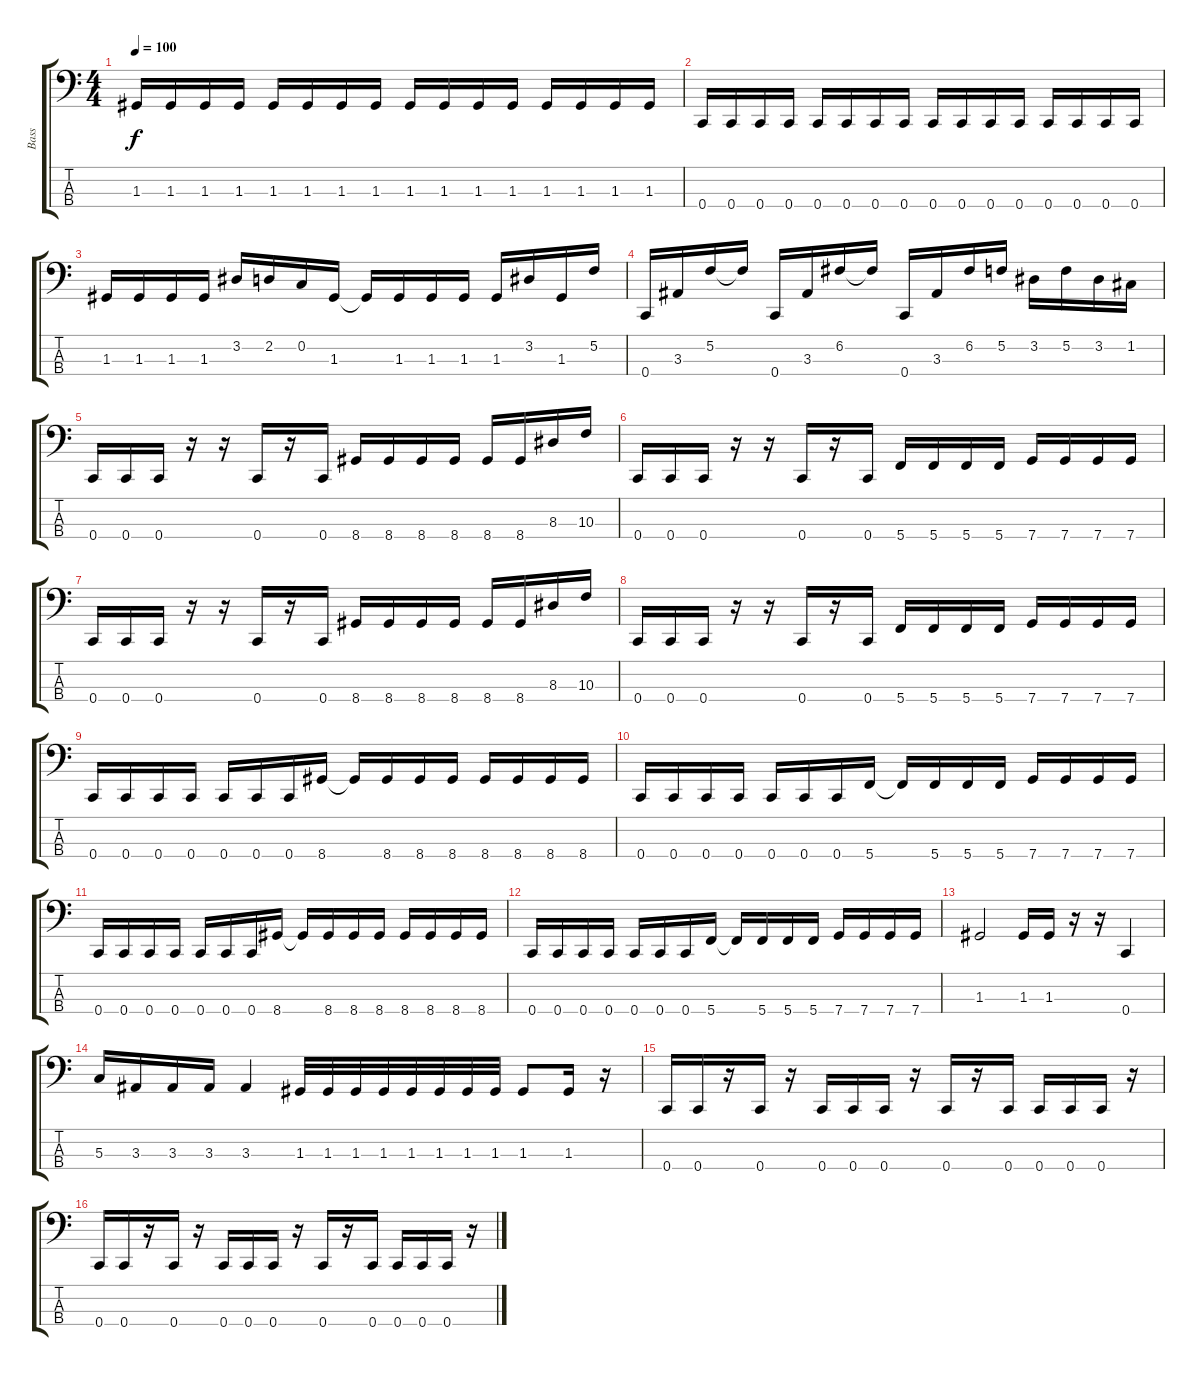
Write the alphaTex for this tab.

\track ("Bass" "Bass") {instrument electricbasspick}
\staff {score tabs}
\tuning (F2 C2 G1 C1) {hide}
\ts (4 4)
\tempo 100
\clef f4
\ks c
1.3.16{dy f} 1.3.16 1.3.16 1.3.16 1.3.16 1.3.16 1.3.16 1.3.16 1.3.16 1.3.16 1.3.16 1.3.16 1.3.16 1.3.16 1.3.16 1.3.16 |
0.4.16 0.4.16 0.4.16 0.4.16 0.4.16 0.4.16 0.4.16 0.4.16 0.4.16 0.4.16 0.4.16 0.4.16 0.4.16 0.4.16 0.4.16 0.4.16 |
1.3.16 1.3.16 1.3.16 1.3.16 3.2.16 2.2.16 0.2.16 1.3.16 1.3{t}.16 1.3.16 1.3.16 1.3.16 1.3.16 3.2.16 1.3.16 5.2.16 |
0.4.16 3.3.16 5.2.16 5.2{t}.16 0.4.16 3.3.16 6.2.16 6.2{t}.16 0.4.16 3.3.16 6.2.16 5.2.16 3.2.16 5.2.16 3.2.16 1.2.16 |
0.4.16 0.4.16 0.4.16 r.16 r.16 0.4.16 r.16 0.4.16 8.4.16 8.4.16 8.4.16 8.4.16 8.4.16 8.4.16 8.3.16 10.3.16 |
0.4.16 0.4.16 0.4.16 r.16 r.16 0.4.16 r.16 0.4.16 5.4.16 5.4.16 5.4.16 5.4.16 7.4.16 7.4.16 7.4.16 7.4.16 |
0.4.16 0.4.16 0.4.16 r.16 r.16 0.4.16 r.16 0.4.16 8.4.16 8.4.16 8.4.16 8.4.16 8.4.16 8.4.16 8.3.16 10.3.16 |
0.4.16 0.4.16 0.4.16 r.16 r.16 0.4.16 r.16 0.4.16 5.4.16 5.4.16 5.4.16 5.4.16 7.4.16 7.4.16 7.4.16 7.4.16 |
0.4.16 0.4.16 0.4.16 0.4.16 0.4.16 0.4.16 0.4.16 8.4.16 8.4{t}.16 8.4.16 8.4.16 8.4.16 8.4.16 8.4.16 8.4.16 8.4.16 |
0.4.16 0.4.16 0.4.16 0.4.16 0.4.16 0.4.16 0.4.16 5.4.16 5.4{t}.16 5.4.16 5.4.16 5.4.16 7.4.16 7.4.16 7.4.16 7.4.16 |
0.4.16 0.4.16 0.4.16 0.4.16 0.4.16 0.4.16 0.4.16 8.4.16 8.4{t}.16 8.4.16 8.4.16 8.4.16 8.4.16 8.4.16 8.4.16 8.4.16 |
0.4.16 0.4.16 0.4.16 0.4.16 0.4.16 0.4.16 0.4.16 5.4.16 5.4{t}.16 5.4.16 5.4.16 5.4.16 7.4.16 7.4.16 7.4.16 7.4.16 |
1.3.2 1.3.16 1.3.16 r.16 r.16 0.4.4 |
5.3.16 3.3.16 3.3.16 3.3.16 3.3.4 1.3.32 1.3.32 1.3.32 1.3.32 1.3.32 1.3.32 1.3.32 1.3.32 1.3.8 1.3.16 r.16 |
0.4.16 0.4.16 r.16 0.4.16 r.16 0.4.16 0.4.16 0.4.16 r.16 0.4.16 r.16 0.4.16 0.4.16 0.4.16 0.4.16 r.16 |
0.4.16 0.4.16 r.16 0.4.16 r.16 0.4.16 0.4.16 0.4.16 r.16 0.4.16 r.16 0.4.16 0.4.16 0.4.16 0.4.16 r.16
